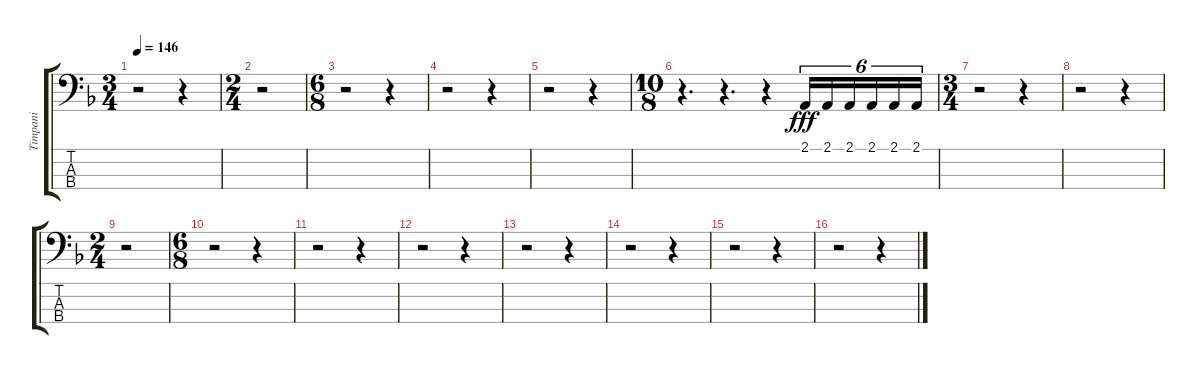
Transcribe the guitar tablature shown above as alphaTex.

\track ("Timpani" "Timpani") {instrument timpani}
\staff {score tabs}
\tuning (G2 D2 A1 E1) {hide}
\ts (3 4)
\tempo 146
\clef f4
\ks f
r.2{dy fff} r.4 |
\ts (2 4)
r.2 |
\ts (6 8)
r.2 r.4 |
r.2 r.4 |
r.2 r.4 |
\ts (10 8)
r.4{d} r.4{d} r.4 2.1.16{tu (6 4)} 2.1.16{tu (6 4)} 2.1.16{tu (6 4)} 2.1.16{tu (6 4)} 2.1.16{tu (6 4)} 2.1.16{tu (6 4)} |
\ts (3 4)
r.2 r.4 |
r.2 r.4 |
\ts (2 4)
r.2 |
\ts (6 8)
r.2 r.4 |
r.2 r.4 |
r.2 r.4 |
r.2 r.4 |
r.2 r.4 |
r.2 r.4 |
r.2 r.4
